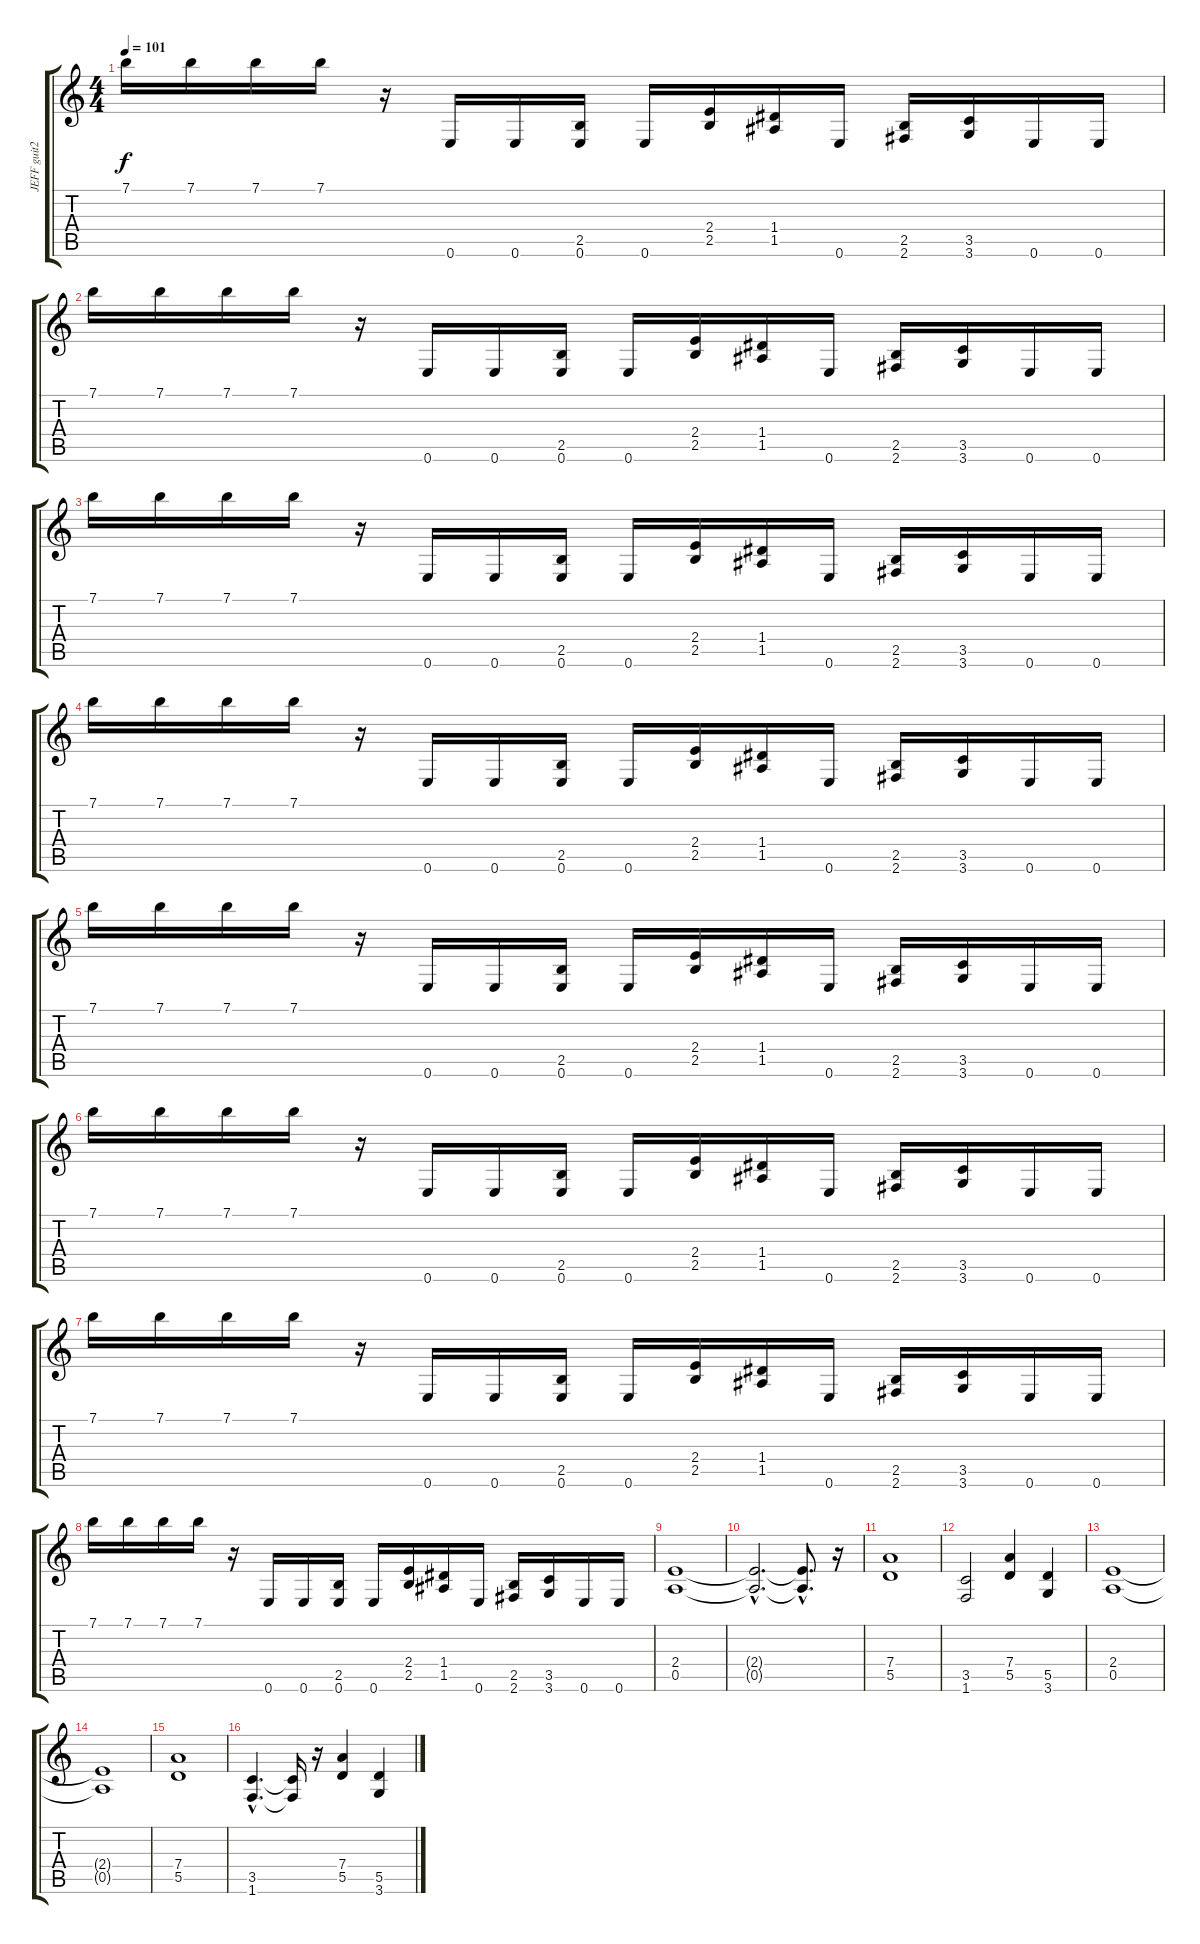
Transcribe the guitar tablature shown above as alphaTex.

\track ("JEFF guit2" "JEFF guit2") {instrument overdrivenguitar}
\staff {score tabs}
\tuning (E4 B3 G3 D3 A2 E2) {hide}
\ts (4 4)
\tempo 101
\clef g2
\ks c
7.1.16{dy f} 7.1.16 7.1.16 7.1.16 r.16 0.6.16 0.6.16 (2.5 0.6).16 0.6.16 (2.4 2.5).16 (1.4 1.5).16 0.6.16 (2.5 2.6).16 (3.5 3.6).16 0.6.16 0.6.16 |
7.1.16 7.1.16 7.1.16 7.1.16 r.16 0.6.16 0.6.16 (2.5 0.6).16 0.6.16 (2.4 2.5).16 (1.4 1.5).16 0.6.16 (2.5 2.6).16 (3.5 3.6).16 0.6.16 0.6.16 |
7.1.16 7.1.16 7.1.16 7.1.16 r.16 0.6.16 0.6.16 (2.5 0.6).16 0.6.16 (2.4 2.5).16 (1.4 1.5).16 0.6.16 (2.5 2.6).16 (3.5 3.6).16 0.6.16 0.6.16 |
7.1.16 7.1.16 7.1.16 7.1.16 r.16 0.6.16 0.6.16 (2.5 0.6).16 0.6.16 (2.4 2.5).16 (1.4 1.5).16 0.6.16 (2.5 2.6).16 (3.5 3.6).16 0.6.16 0.6.16 |
7.1.16 7.1.16 7.1.16 7.1.16 r.16 0.6.16 0.6.16 (2.5 0.6).16 0.6.16 (2.4 2.5).16 (1.4 1.5).16 0.6.16 (2.5 2.6).16 (3.5 3.6).16 0.6.16 0.6.16 |
7.1.16 7.1.16 7.1.16 7.1.16 r.16 0.6.16 0.6.16 (2.5 0.6).16 0.6.16 (2.4 2.5).16 (1.4 1.5).16 0.6.16 (2.5 2.6).16 (3.5 3.6).16 0.6.16 0.6.16 |
7.1.16 7.1.16 7.1.16 7.1.16 r.16 0.6.16 0.6.16 (2.5 0.6).16 0.6.16 (2.4 2.5).16 (1.4 1.5).16 0.6.16 (2.5 2.6).16 (3.5 3.6).16 0.6.16 0.6.16 |
7.1.16 7.1.16 7.1.16 7.1.16 r.16 0.6.16 0.6.16 (2.5 0.6).16 0.6.16 (2.4 2.5).16 (1.4 1.5).16 0.6.16 (2.5 2.6).16 (3.5 3.6).16 0.6.16 0.6.16 |
(2.4 0.5).1 |
(2.4{hac t} 0.5{hac t}).2{d} (2.4{hac t} 0.5{hac t}).8{d} r.16 |
(7.4 5.5).1 |
(3.5 1.6).2 (7.4 5.5).4 (5.5 3.6).4 |
(2.4 0.5).1 |
(2.4{t} 0.5{t}).1 |
(7.4 5.5).1 |
(3.5{hac} 1.6{hac}).4{d} (3.5{t} 1.6{t}).16 r.16 (7.4 5.5).4 (5.5 3.6).4
